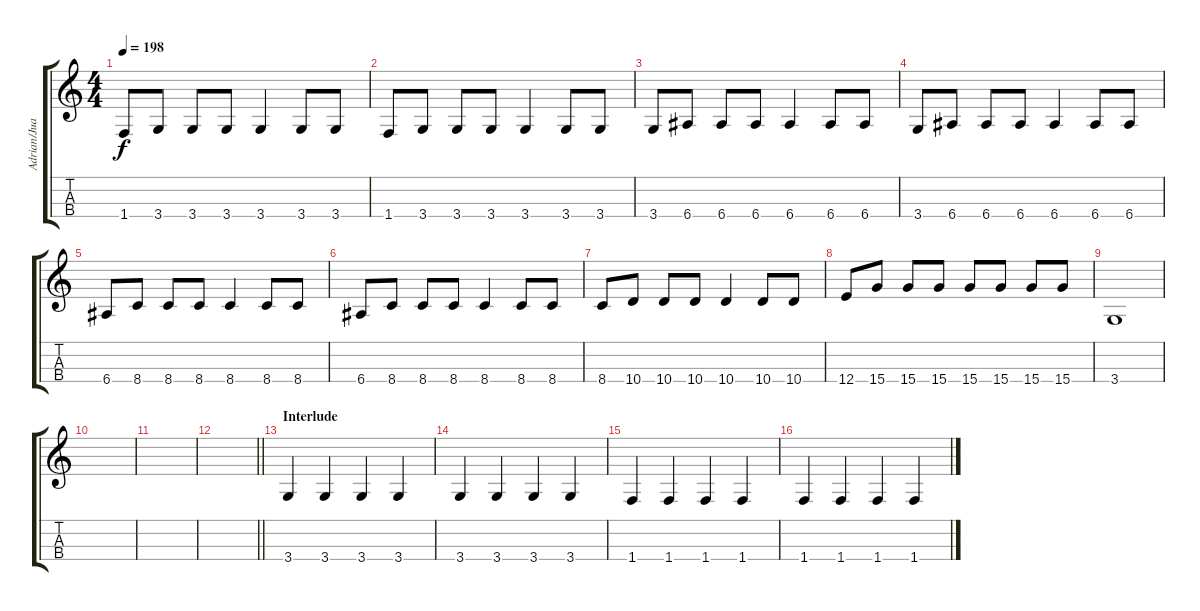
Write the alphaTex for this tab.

\track ("Adrian/Juan" "Adrian/Jua") {instrument electricbassfinger}
\staff {score tabs}
\tuning (G3 D3 A2 E2) {hide}
\ts (4 4)
\tempo 198
\clef g2
\ks c
1.4.8{dy f} 3.4.8 3.4.8 3.4.8 3.4.4 3.4.8 3.4.8 |
1.4.8 3.4.8 3.4.8 3.4.8 3.4.4 3.4.8 3.4.8 |
3.4.8 6.4.8 6.4.8 6.4.8 6.4.4 6.4.8 6.4.8 |
3.4.8 6.4.8 6.4.8 6.4.8 6.4.4 6.4.8 6.4.8 |
6.4.8 8.4.8 8.4.8 8.4.8 8.4.4 8.4.8 8.4.8 |
6.4.8 8.4.8 8.4.8 8.4.8 8.4.4 8.4.8 8.4.8 |
8.4.8 10.4.8 10.4.8 10.4.8 10.4.4 10.4.8 10.4.8 |
12.4.8 15.4.8 15.4.8 15.4.8 15.4.8 15.4.8 15.4.8 15.4.8 |
3.4.1 |
|
|
\barLineRight lightlight
|
\section ("" "Interlude")
3.4.4 3.4.4 3.4.4 3.4.4 |
3.4.4 3.4.4 3.4.4 3.4.4 |
1.4.4 1.4.4 1.4.4 1.4.4 |
1.4.4 1.4.4 1.4.4 1.4.4
